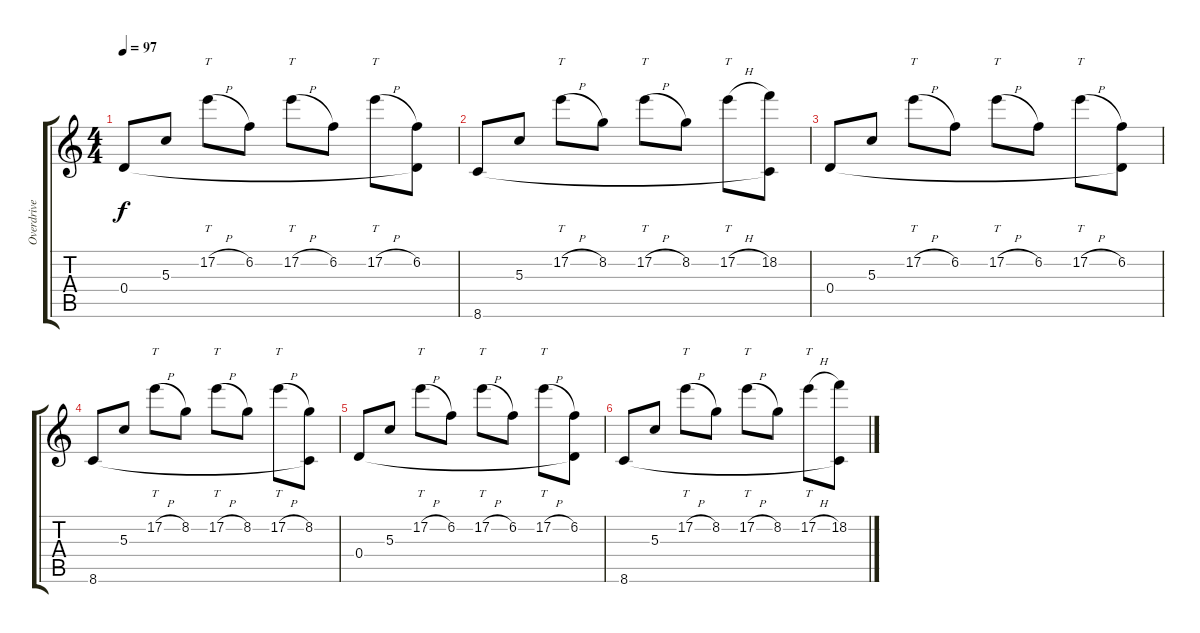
\track ("Overdrive" "Overdrive") {instrument overdrivenguitar}
\staff {score tabs}
\tuning (E4 B3 G3 D3 A2 E2) {hide}
\ts (4 4)
\tempo 97
\clef g2
\ks c
0.4.8{dy f} 5.3.8 17.2{h}.8{tt} 6.2.8 17.2{h}.8{tt} 6.2.8 17.2{h}.8{tt} (6.2 0.4{t}).8 |
8.6.8 5.3.8 17.2{h}.8{tt} 8.2.8 17.2{h}.8{tt} 8.2.8 17.2{h}.8{tt} (18.2 8.6{t}).8 |
0.4.8{volume 8} 5.3.8 17.2{h}.8{tt} 6.2.8 17.2{h}.8{tt} 6.2.8 17.2{h}.8{tt} (6.2 0.4{t}).8 |
8.6.8 5.3.8 17.2{h}.8{tt} 8.2.8 17.2{h}.8{tt} 8.2.8 17.2{h}.8{tt} (8.2 8.6{t}).8 |
0.4.8 5.3.8 17.2{h}.8{tt} 6.2.8 17.2{h}.8{tt} 6.2.8 17.2{h}.8{tt} (6.2 0.4{t}).8 |
8.6.8 5.3.8 17.2{h}.8{tt} 8.2.8 17.2{h}.8{tt} 8.2.8 17.2{h}.8{tt} (18.2 8.6{t}).8
